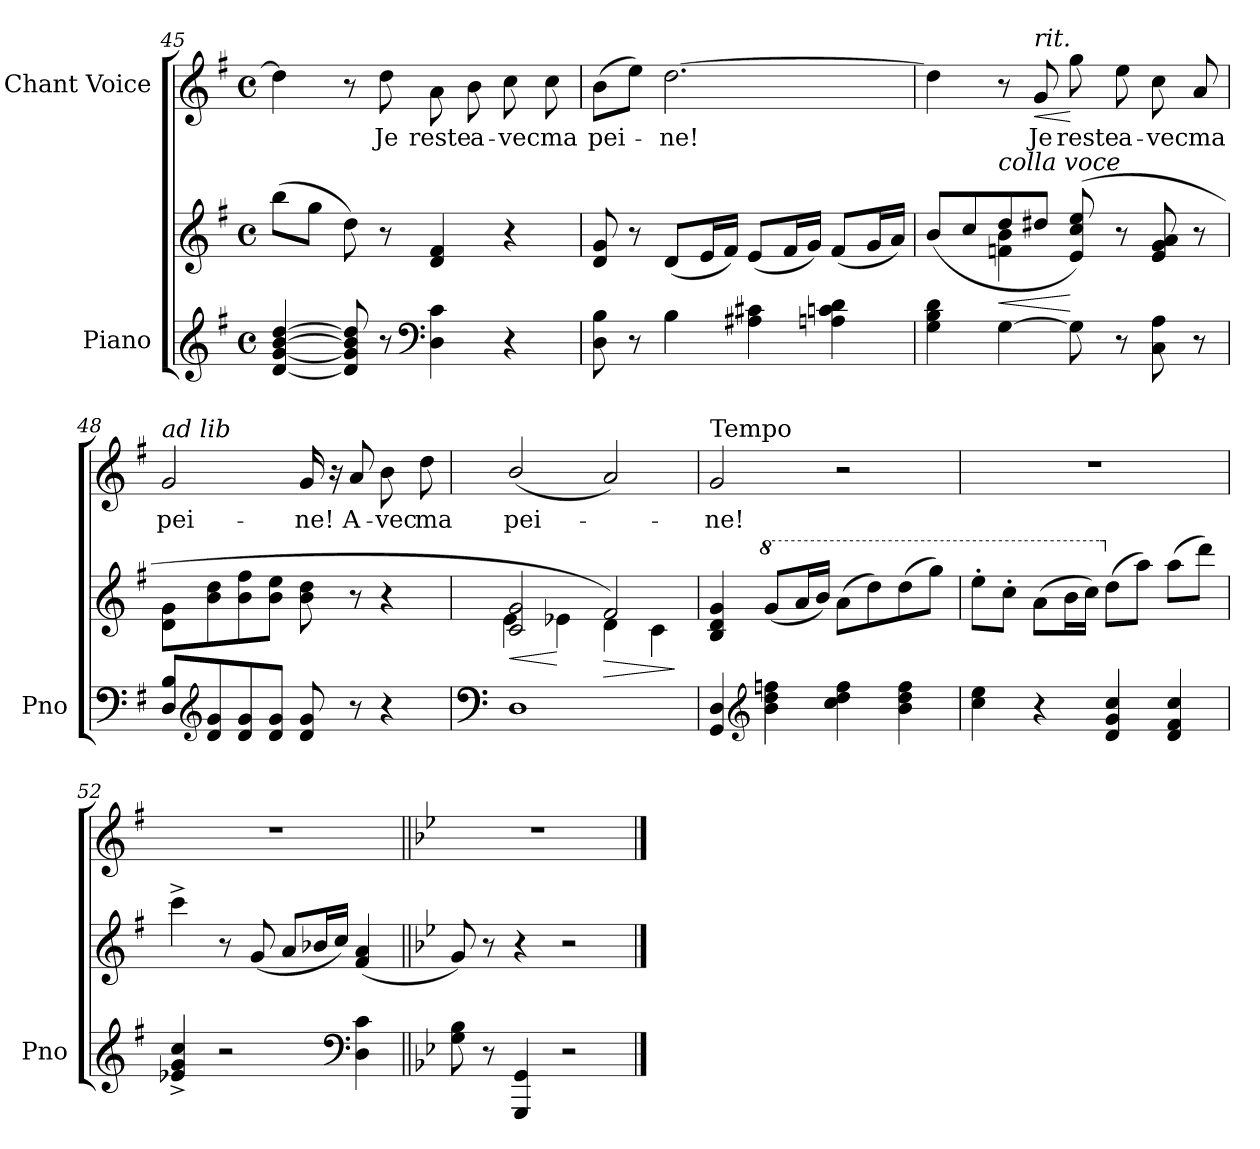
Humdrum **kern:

**kern	**kern	**dynam	**kern	**text	**dynam
*part2	*part2	*part2	*part1	*part1	*part1
*staff3	*staff2	*staff2/3	*staff1	*staff1	*staff1
*I"Piano	*	*	*I"Chant Voice	*	*
*I'Pno	*	*	*	*	*
*clefG2	*clefG2	*	*clefG2	*	*
*k[f#]	*k[f#]	*	*k[f#]	*	*
*M4/4	*M4/4	*	*M4/4	*	*
*met(c)	*met(c)	*	*met(c)	*	*
=45	=45	=45	=45	=45	=45
[4d/ [>4g/ [4b/ [4dd/	(8bb\L	.	4dd\]	.	.
.	8gg\J	.	.	.	.
8d/] 8g/] 8b/] 8dd/]	8dd\)	.	8r	.	.
8r	8r	.	8dd\	Je	.
*clefF4	*	*	*	*	*
4D\ 4c\	4d/ 4f#/	.	8a\	reste	.
.	.	.	8b\	a-	.
4r	4r	.	8cc\	-vec	.
.	.	.	8cc\	ma	.
=46	=46	=46	=46	=46	=46
8D\ 8B\	8d/ 8g/	.	(8b\L	pei-	.
8r	8r	.	8ee\J)	.	.
4B\	(8d/L	.	[2.dd\	-ne!	.
.	16e/L	.	.	.	.
.	16f#/JJ)	.	.	.	.
4A#X\ 4c#X\	(8e/L	.	.	.	.
.	16f#/L	.	.	.	.
.	16g/JJ)	.	.	.	.
4An\ 4cn\ 4d\	(8f#/L	.	.	.	.
.	16g/L	.	.	.	.
.	16a/JJ)	.	.	.	.
=47	=47	=47	=47	=47	=47
*	*^	*	*	*	*
4G\ 4B\ 4d\	(8b/L	4ryy	.	4dd\]	.	.
.	8cc/	.	.	.	.	.
!	!LO:TX:i:t=colla voce	!	!	!	!	!
!	!	!	!LO:HP:b	!	!	!
[4G\	8dd/	((4fn\ 4b\	<	8r	.	.
!	!	!	!	!LO:TX:i:t=rit.	!	!
!	!	!	!	!	!	!LO:HP:b
.	8dd#X/J	.	.	8g/	Je	<
8G\]	((8e/ 8cc/ 8ee/)	2ryy	[	8gg\	reste	[
8r	8r	.	.	8ee\	a-	.
8C\ 8A\	8e/ 8g/ 8a/	.	.	8cc\	-vec	.
8r	8r	.	.	8a/	ma	.
*	*v	*v	*	*	*	*
=48	=48	=48	=48	=48	=48
!	!	!	!LO:TX:i:t=ad lib	!	!
8D/ 8B/L	8d\ 8g\L	.	2g/	pei-	.
*clefG2	*	*	*	*	*
8d/ 8g/	8b\ 8dd\	.	.	.	.
8d/ 8g/	8b\ 8ff#\	.	.	.	.
8d/ 8g/J	8b\ 8ee\J	.	.	.	.
8d/ 8g/	8b\ 8dd\	.	16g/	-ne!	.
.	.	.	16r	.	.
8r	8r	.	8a/	A-	.
4r	4r	.	8b\	-vec	.
.	.	.	8dd\	ma	.
=49	=49	=49	=49	=49	=49
*clefF4	*	*	*	*	*
!	!	!LO:HP:b	!	!	!
*	*^	*	*	*	*
1D	2c/ 2g/	4e\	<	(2b/	pei-	.
.	.	4e-X\	[	.	.	.
!	!	!	!LO:HP:b	!	!	!
.	2f#/)	4d\	>	2a/)	.	.
.	.	4c\	.	.	.	.
*	*v	*v	*	*	*	*
.	.	]	.	.	.
=50	=50	=50	=50	=50	=50
!	!	!	!LO:TX:a:t=Tempo	!	!
4GG/ 4D/	4B/ 4d/ 4g/	.	2g/	-ne!	.
*clefG2	*	*	*	*	*
*	*8va	*	*	*	*
4b\ 4dd\ 4ffn\	(8gg/L	.	.	.	.
.	16aa/L	.	.	.	.
.	16bb/JJ)	.	.	.	.
4cc\ 4dd\ 4ff\	(8aa\L	.	2r	.	.
.	8ddd\)	.	.	.	.
4b\ 4dd\ 4ff\	(8ddd\	.	.	.	.
.	8ggg\J)	.	.	.	.
=51	=51	=51	=51	=51	=51
4cc\ 4ee\	8eee'\L	.	1r	.	.
.	8ccc'\J	.	.	.	.
4r	(8aa\L	.	.	.	.
.	16bb\L	.	.	.	.
.	16ccc\JJ)	.	.	.	.
*	*X8va	*	*	*	*
4d/ 4g/ 4cc/	(8dd\L	.	.	.	.
.	8aa\J)	.	.	.	.
4d/ 4f#/ 4cc/	(8aa\L	.	.	.	.
.	8ddd\J)	.	.	.	.
=52	=52	=52	=52	=52	=52
4e-X/^ 4g/^ 4cc/^	4ccc^\	.	1r	.	.
2r	8r	.	.	.	.
.	(8g/	.	.	.	.
.	8a/L	.	.	.	.
.	16b-X/L	.	.	.	.
.	16cc/JJ)	.	.	.	.
*clefF4	*	*	*	*	*
4D\ 4c\	(4f#/ 4a/	.	.	.	.
=53||	=53||	=53||	=53||	=53||	=53||
*k[b-e-]	*k[b-e-]	*	*k[b-e-]	*	*
8G\ 8B-\)	8g/)	.	1r	.	.
8r	8r	.	.	.	.
4GGG/ 4GG/	4r	.	.	.	.
2r	2r	.	.	.	.
==	==	==	==	==	==
*-	*-	*-	*-	*-	*-
